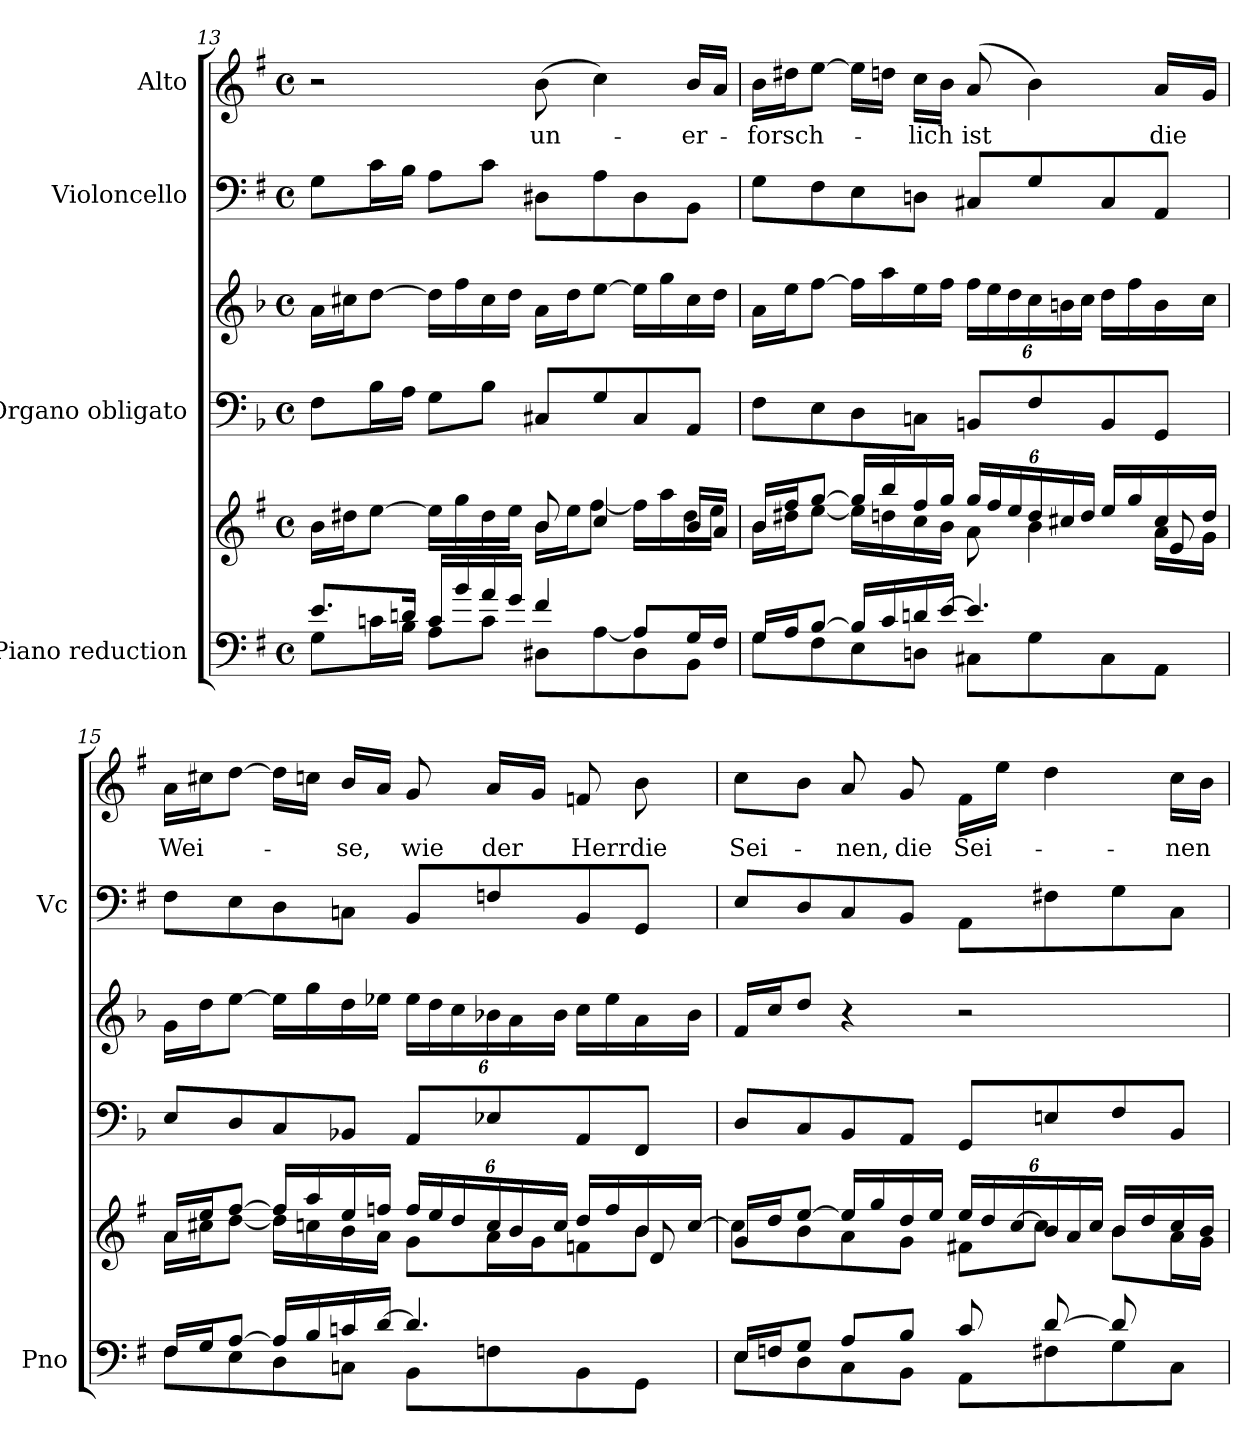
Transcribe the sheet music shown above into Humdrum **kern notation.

**kern	**kern	**kern	**kern	**kern	**kern	**text
*part4	*part4	*part3	*part3	*part2	*part1	*part1
*staff6	*staff5	*staff4	*staff3	*staff2	*staff1	*staff1
*I"Piano reduction	*	*I"Organo obligato	*	*I"Violoncello	*I"Alto	*
*I'Pno	*	*	*	*I'Vc	*	*
!!LO:PB:g=z
*clefF4	*clefG2	*clefF4	*clefG2	*clefF4	*clefG2	*
*	*	*ITrd-1c-2	*ITrd-1c-2	*	*	*
*k[f#]	*k[f#]	*k[f#]	*k[f#]	*k[f#]	*k[f#]	*
*M4/4	*M4/4	*M4/4	*M4/4	*M4/4	*M4/4	*
*met(c)	*met(c)	*met(c)	*met(c)	*met(c)	*met(c)	*
=13	=13	=13	=13	=13	=13	=13
*^	*^	*	*	*	*	*
8.e/L	8G\L	2ryy	16b\LL	8G\L	16b\LL	8G\L	2r	.
.	.	.	16dd#X\J	.	16dd#X\J	.	.	.
.	16cn\L	.	[>8ee\J	16c\L	[8ee\J	16c\L	.	.
16dn/Jk	16B\JJ	.	.	16B\JJ	.	16B\JJ	.	.
16c/LL	8A\L	.	16ee\LL]	8A\L	16ee\LL]	8A\L	.	.
16b/	.	.	16gg\	.	16gg\	.	.	.
16a/	8c\J	.	16dd#\	8c\J	16dd#\	8c\J	.	.
16g/JJ	.	.	16ee\JJ	.	16ee\JJ	.	.	.
!	!	!	!	!	!	!	!	!LO:LY:b
4f#/	8D#X\L	8b/	16b\LL	8D#X/L	16b\LL	8D#X\L	(8b\	un-
.	.	.	16ee\J	.	16ee\J	.	.	.
.	[>8A\	4cc/	[>8ff#\J	8A/	[8ff#\J	8A\	4cc\)	.
8A/L]	8D#\	.	16ff#\LL]	8D#/	16ff#\LL]	8D#\	.	.
.	.	.	16aa\	.	16aa\	.	.	.
!	!	!	!	!	!	!	!	!LO:LY:b
16G/L	8BB\J	16b/LL	16dd#\	8BB/J	16dd#\	8BB\J	16b/LL	-er-
16F#/JJ	.	16a/JJ	16ee\JJ	.	16ee\JJ	.	16a/JJ	.
=14	=14	=14	=14	=14	=14	=14	=14	=14
*	*	*	*^	*	*	*	*	*
!	!	!	!	!	!	!	!	!	!LO:LY:b
16G/LL	8G\L	16b/LL	16b\LL	2..ryy	8G\L	16b\LL	8G\L	16b\LL	-forsch-
16A/J	.	16ff#/J	16dd#X\J	.	.	16ff#\J	.	16dd#X\J	.
[8B/J	8F#\	[8gg/J	[8ee\J	.	8F#\	[8gg\J	8F#\	[8ee\J	.
16B/LL]	8E\	16gg/LL]	16ee\LL]	.	8E\	16gg\LL]	8E\	16ee\LL]	.
16c/	.	16bb/	16ddn\	.	.	16bb\	.	16ddn\JJ	.
!	!	!	!	!	!	!	!	!	!LO:LY:b
16dn/	8Dn\J	16ff#/	16cc\	.	8Dn\J	16ff#\	8Dn\J	16cc\LL	-lich
[16e/JJ	.	16gg/JJ	16b\JJ	.	.	16gg\JJ	.	16b\JJ	.
!	!	!	!	!	!	!	!	!	!LO:LY:b
4.e/]	8C#X\L	24gg/LL	8a\	.	8C#X/L	24gg\LL	8C#X/L	(8a/	ist
.	.	24ff#/	.	.	.	24ff#\	.	.	.
.	.	24ee/	.	.	.	24ee\	.	.	.
.	8G\	24dd/	4b\	.	8G/	24dd\	8G/	4b\)	.
.	.	24cc#X/	.	.	.	24cc#X\	.	.	.
.	.	24dd/JJ	.	.	.	24dd\JJ	.	.	.
.	8C#\	16ee/LL	.	.	8C#/	16ee\LL	8C#/	.	.
.	.	16gg/	.	.	.	16gg\	.	.	.
!	!	!	!	!	!	!	!	!	!LO:LY:b
8ryy	8AA\J	16cc#/	16a\LL	8e/	8AA/J	16cc#\	8AA/J	16a/LL	die
.	.	16dd/JJ	16g\JJ	.	.	16dd\JJ	.	16g/JJ	.
=15	=15	=15	=15	=15	=15	=15	=15	=15	=15
!	!	!	!	!	!	!	!	!	!LO:LY:b
16F#/LL	8F#\L	16a/LL	16a\LL	2..ryy	8F#/L	16a\LL	8F#\L	16a\LL	Wei-
16G/J	.	16ee/J	16cc#X\J	.	.	16ee\J	.	16cc#X\J	.
[8A/J	8E\	[8ff#/J	[8dd\J	.	8E/	[8ff#\J	8E\	[8dd\J	.
16A/LL]	8D\	16ff#/LL]	16dd\LL]	.	8D/	16ff#\LL]	8D\	16dd\LL]	.
16B/	.	16aa/	16ccn\	.	.	16aa\	.	16ccn\JJ	.
!	!	!	!	!	!	!	!	!	!LO:LY:b
16cn/	8Cn\J	16ee/	16b\	.	8Cn/J	16ee\	8Cn\J	16b/LL	-se,
[16d/JJ	.	16ffn/JJ	16a\JJ	.	.	16ffn\JJ	.	16a/JJ	.
!	!	!	!	!	!	!	!	!	!LO:LY:b
4.d/]	8BB\L	24ff/LL	8g\L	.	8BB/L	24ff\LL	8BB/L	8g/	wie
.	.	24ee/	.	.	.	24ee\	.	.	.
.	.	24dd/	.	.	.	24dd\	.	.	.
!	!	!	!	!	!	!	!	!	!LO:LY:b
.	8Fn\	24cc/	16a\L	.	8Fn/	24ccn\	8Fn/	16a/LL	der
.	.	24b/	.	.	.	24b\	.	.	.
.	.	.	16g\J	.	.	.	.	16g/JJ	.
.	.	24cc/JJ	.	.	.	24cc\JJ	.	.	.
!	!	!	!	!	!	!	!	!	!LO:LY:b
.	8BB\	16dd/LL	8fn\	.	8BB/	16dd\LL	8BB/	8fn/	Herr
.	.	16ff/	.	.	.	16ff\	.	.	.
!	!	!	!	!	!	!	!	!	!LO:LY:b
8ryy	8GG\J	16b/	8b\J	8d/	8GG/J	16b\	8GG/J	8b\	die
.	.	[16cc/JJ	.	.	.	16cc\JJ	.	.	.
=16	=16	=16	=16	=16	=16	=16	=16	=16	=16
!	!	!	!	!	!	!	!	!	!LO:LY:b
16E/LL	8E\L	16g/LL	8cc\L]	2..ryy	8E/L	16g/LL	8E/L	8cc\L	Sei-
16Fn/J	.	16dd/J	.	.	.	16dd/J	.	.	.
8G/J	8D\	[8ee/J	8b\	.	8D/	8ee/J	8D/	8b\J	.
!	!	!	!	!	!	!	!	!	!LO:LY:b
8A/L	8C\	16ee/LL]	8a\	.	8C/	4r	8C/	8a/	-nen,
.	.	16gg/	.	.	.	.	.	.	.
!	!	!	!	!	!	!	!	!	!LO:LY:b
8B/J	8BB\J	16dd/	8g\J	.	8BB/J	.	8BB/J	8g/	die
.	.	16ee/JJ	.	.	.	.	.	.	.
!	!	!	!	!	!	!	!	!	!LO:LY:b
8c/L	8AA\L	24ee/LL	8f#X\L	.	8AA/L	2r	8AA\L	16f#\LL	Sei-
.	.	24dd/	.	.	.	.	.	.	.
.	.	.	.	.	.	.	.	16ee\JJ	.
.	.	[24cc/	.	.	.	.	.	.	.
[8d/	8F#X\	24b/	8cc\J]	.	8F#X/	.	8F#X\	4dd\	.
.	.	24a/	.	.	.	.	.	.	.
.	.	24cc/JJ	.	.	.	.	.	.	.
8d/]	8G\	16b/LL	8b\L	.	8G/	.	8G\	.	.
.	.	16dd/	.	.	.	.	.	.	.
!	!	!	!	!	!	!	!	!	!LO:LY:b
8ryy	8C\J	16cc/	16a\L	8e\J	8C/J	.	8C\J	16cc\LL	-nen
.	.	16b/JJ	16g\JJ	.	.	.	.	16b\JJ	.
*v	*v	*	*	*	*	*	*	*	*
*	*v	*v	*v	*	*	*	*	*
=	=	=	=	=	=	=
*-	*-	*-	*-	*-	*-	*-
